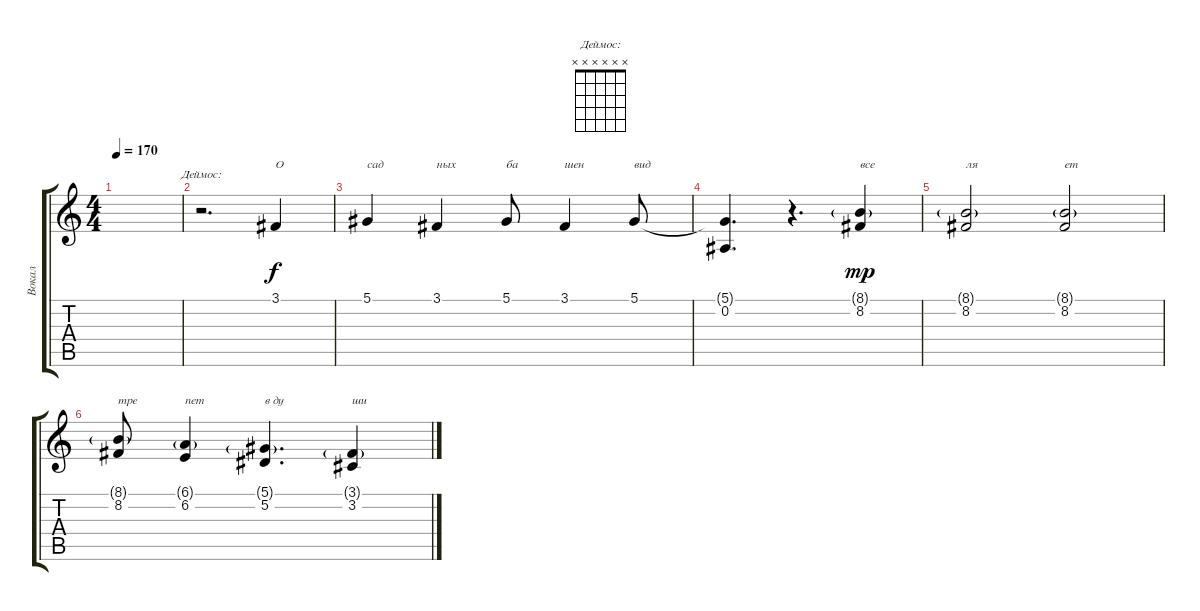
\track ("Вокал" "Вокал") {instrument altosax}
\staff {score tabs}
\tuning (Eb4 Bb3 Gb3 Db3 Ab2 Eb2) {hide}
\chord ("Деймос:" x x x x x x)
\ts (4 4)
\tempo 170
\clef g2
\ks c
|
r.2{d ch "Деймос:"} 3.1.4{txt "О"} |
5.1.4{txt "сад"} 3.1.4{txt "ных"} 5.1.8{txt "ба"} 3.1.4{txt "шен"} 5.1.8{txt "вид"} |
(5.1{t} 0.2).4{d} r.4{d} (8.1{g} 8.2).4{txt "все" dy mp} |
(8.1{g} 8.2).2{txt "ля"} (8.1{g} 8.2).2{txt "ет"} |
(8.1{g} 8.2).8{txt "тре"} (6.1{g} 6.2).4{txt "пет"} (5.1{g} 5.2).4{d txt "в ду"} (3.1{g} 3.2).4{txt "ши"}
